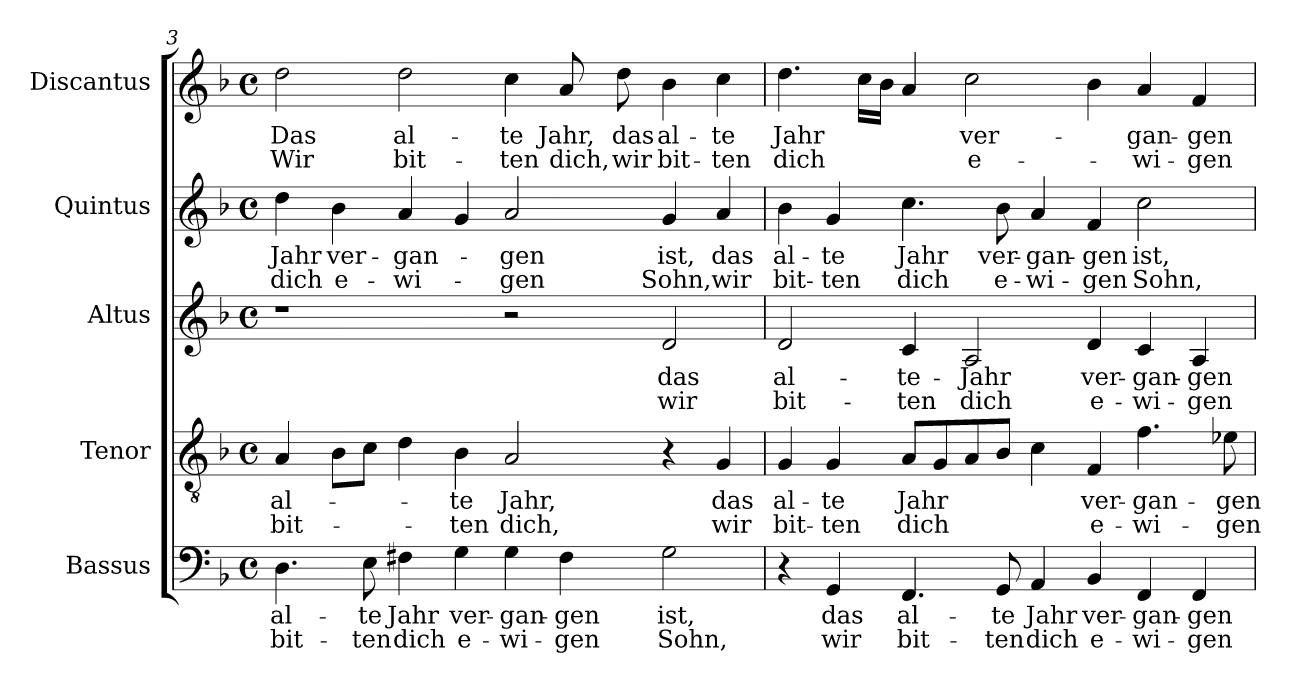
**kern	**text	**text	**kern	**text	**text	**kern	**text	**text	**kern	**text	**text	**kern	**text	**text
*part5	*part5	*part5	*part4	*part4	*part4	*part3	*part3	*part3	*part2	*part2	*part2	*part1	*part1	*part1
*staff5	*staff5	*staff5	*staff4	*staff4	*staff4	*staff3	*staff3	*staff3	*staff2	*staff2	*staff2	*staff1	*staff1	*staff1
*I"Bassus	*	*	*I"Tenor	*	*	*I"Altus	*	*	*I"Quintus	*	*	*I"Discantus	*	*
!!LO:LB:g=z
*clefF4	*	*	*clefGv2	*	*	*clefG2	*	*	*clefG2	*	*	*clefG2	*	*
*k[b-]	*	*	*k[b-]	*	*	*k[b-]	*	*	*k[b-]	*	*	*k[b-]	*	*
*F:	*	*	*F:	*	*	*F:	*	*	*F:	*	*	*F:	*	*
*M4/4	*	*	*M4/4	*	*	*M4/4	*	*	*M4/4	*	*	*M4/4	*	*
*met(c)	*	*	*met(c)	*	*	*met(c)	*	*	*met(c)	*	*	*met(c)	*	*
=3	=3	=3	=3	=3	=3	=3	=3	=3	=3	=3	=3	=3	=3	=3
!	!LO:LY:b:cj	!LO:LY:b:cj	!	!LO:LY:b:cj	!LO:LY:b:cj	!	!	!	!	!LO:LY:b:cj	!LO:LY:b:cj	!	!LO:LY:b:cj	!LO:LY:b:cj
4.D\	al-	-bit-	4A/	al-	-bit-	1r	.	.	4dd\	Jahr	dich	2dd\	Das	Wir
!	!	!	!	!	!	!	!	!	!	!LO:LY:b:cj	!LO:LY:b:cj	!	!	!
.	.	.	8B-\L	.	.	.	.	.	4b-\	ver-	-e-	.	.	.
!	!LO:LY:b:cj	!LO:LY:b:cj	!	!	!	!	!	!	!	!	!	!	!	!
8E\	-te	ten	8c\J	.	.	.	.	.	.	.	.	.	.	.
!	!LO:LY:b:cj	!LO:LY:b:cj	!	!	!	!	!	!	!	!LO:LY:b	!LO:LY:b:cj	!	!LO:LY:b:cj	!LO:LY:b:cj
4F#X\	Jahr	dich	4d\	.	.	.	.	.	4a/	-gan-	-wi-	2dd\	al-	-bit-
!	!LO:LY:b:cj	!LO:LY:b:cj	!	!LO:LY:b:cj	!LO:LY:b:cj	!	!	!	!	!	!	!	!	!
4G\	ver-	-e-	4B-\	-te	ten	.	.	.	4g/	.	.	.	.	.
!	!LO:LY:b:cj	!LO:LY:b:cj	!	!LO:LY:b:cj	!LO:LY:b:cj	!	!	!	!	!LO:LY:b:cj	!LO:LY:b:cj	!	!LO:LY:b:cj	!LO:LY:b:cj
4G\	-gan-	-wi-	2A/	Jahr,	dich,	2r	.	.	2a/	-gen	gen	4cc\	-te	ten
!	!LO:LY:b:cj	!LO:LY:b:cj	!	!	!	!	!	!	!	!	!	!	!LO:LY:b:cj	!LO:LY:b:cj
4F#\	-gen	gen	.	.	.	.	.	.	.	.	.	8a/	Jahr,	dich,
!	!	!	!	!	!	!	!	!	!	!	!	!	!LO:LY:b:cj	!LO:LY:b:cj
.	.	.	.	.	.	.	.	.	.	.	.	8dd\	das	wir
!	!LO:LY:b:cj	!LO:LY:b:cj	!	!	!	!	!LO:LY:b:cj	!LO:LY:b:cj	!	!LO:LY:b:cj	!LO:LY:b:cj	!	!LO:LY:b:cj	!LO:LY:b:cj
2G\	ist,	Sohn,	4r	.	.	2d/	das	wir	4g/	ist,	Sohn,	4b-\	al-	-bit-
!	!	!	!	!LO:LY:b:cj	!LO:LY:b:cj	!	!	!	!	!LO:LY:b:cj	!LO:LY:b:cj	!	!LO:LY:b:cj	!LO:LY:b:cj
.	.	.	4G/	das	wir	.	.	.	4a/	das	wir	4cc\	-te	ten
=4	=4	=4	=4	=4	=4	=4	=4	=4	=4	=4	=4	=4	=4	=4
!	!	!	!	!LO:LY:b:cj	!LO:LY:b	!	!LO:LY:b:cj	!LO:LY:b:cj	!	!LO:LY:b:cj	!LO:LY:b	!	!LO:LY:b	!LO:LY:b
4r	.	.	4G/	al-	-bit-	2d/	al-	-bit-	4b-\	al-	-bit-	4.dd\	Jahr	dich
!	!LO:LY:b:cj	!LO:LY:b:cj	!	!LO:LY:b:cj	!LO:LY:b:rj	!	!	!	!	!LO:LY:b:cj	!LO:LY:b:rj	!	!	!
4GG/	das	wir	4G/	-te	ten	.	.	.	4g/	-te	ten	.	.	.
.	.	.	.	.	.	.	.	.	.	.	.	16cc\L	.	.
.	.	.	.	.	.	.	.	.	.	.	.	16b-\J	.	.
!	!LO:LY:b:cj	!LO:LY:b:cj	!	!LO:LY:b	!LO:LY:b	!	!LO:LY:b:cj	!LO:LY:b:cj	!	!LO:LY:b:cj	!LO:LY:b:cj	!	!	!
4.FF/	al-	-bit-	8A/L	Jahr	dich	4c/	-te-	-ten	4.cc\	Jahr	dich	4a/	.	.
.	.	.	8G/	.	.	.	.	.	.	.	.	.	.	.
!	!	!	!	!	!	!	!LO:LY:b	!LO:LY:b	!	!	!	!	!LO:LY:b:cj	!LO:LY:b:rj
.	.	.	8A/	.	.	2A/	Jahr	dich	.	.	.	2cc\	ver-	-e-
!	!LO:LY:b:cj	!LO:LY:b:cj	!	!	!	!	!	!	!	!LO:LY:b	!LO:LY:b:cj	!	!	!
8GG/	-te	ten	8B-/J	.	.	.	.	.	8b-\	ver-	-e-	.	.	.
!	!LO:LY:b:cj	!LO:LY:b:cj	!	!	!	!	!	!	!	!LO:LY:b:cj	!LO:LY:b:cj	!	!	!
4AA/	Jahr	dich	4c\	.	.	.	.	.	4a/	-gan-	-wi-	.	.	.
!	!LO:LY:b:cj	!LO:LY:b:cj	!	!LO:LY:b:cj	!LO:LY:b:cj	!	!LO:LY:b:cj	!LO:LY:b:cj	!	!LO:LY:b:rj	!LO:LY:b:cj	!	!	!
4BB-/	ver-	-e-	4F/	ver-	-e-	4d/	ver-	-e-	4f/	-gen	gen	4b-\	.	.
!	!LO:LY:b	!LO:LY:b:cj	!	!LO:LY:b:cj	!LO:LY:b:cj	!	!LO:LY:b	!LO:LY:b:cj	!	!LO:LY:b:cj	!LO:LY:b:cj	!	!LO:LY:b	!LO:LY:b:cj
4FF/	-gan-	-wi-	4.f\	-gan-	-wi-	4c/	-gan-	-wi-	2cc\	ist,	Sohn,	4a/	-gan-	-wi-
!	!LO:LY:b:rj	!LO:LY:b:cj	!	!	!	!	!LO:LY:b:rj	!LO:LY:b:cj	!	!	!	!	!LO:LY:b:rj	!LO:LY:b:cj
4FF/	-gen	gen	.	.	.	4A/	-gen	gen	.	.	.	4f/	-gen	gen
!	!	!	!	!LO:LY:b:cj	!LO:LY:b:cj	!	!	!	!	!	!	!	!	!
.	.	.	8e-X\	-gen	gen	.	.	.	.	.	.	.	.	.
=	=	=	=	=	=	=	=	=	=	=	=	=	=	=
*-	*-	*-	*-	*-	*-	*-	*-	*-	*-	*-	*-	*-	*-	*-
